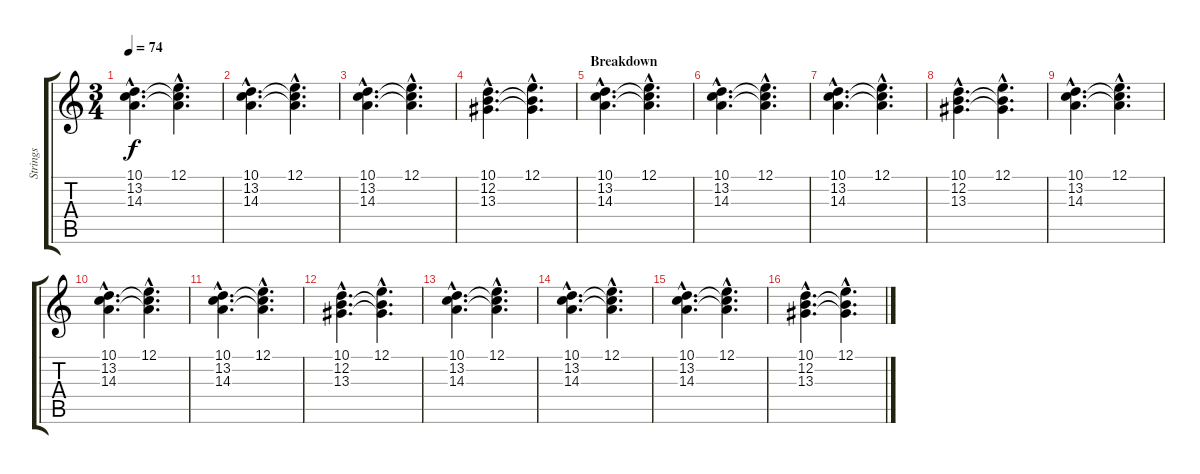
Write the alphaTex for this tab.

\track ("Strings" "Strings") {instrument stringensemble2}
\staff {score tabs}
\tuning (E4 B3 G3 D3 A2 E2) {hide}
\ts (3 4)
\tempo 74
\clef g2
\ks c
(10.1{hac} 13.2{hac} 14.3{hac}).4{d dy f} (12.1{hac} 13.2{hac t} 14.3{hac t}).4{d} |
(10.1{hac} 13.2{hac} 14.3{hac}).4{d} (12.1{hac} 13.2{hac t} 14.3{hac t}).4{d} |
(10.1{hac} 13.2{hac} 14.3{hac}).4{d} (12.1{hac} 13.2{hac t} 14.3{hac t}).4{d} |
(10.1{hac} 12.2{hac} 13.3{hac}).4{d} (12.1{hac} 12.2{hac t} 13.3{hac t}).4{d} |
\section ("" "Breakdown")
(10.1{hac} 13.2{hac} 14.3{hac}).4{d} (12.1{hac} 13.2{hac t} 14.3{hac t}).4{d} |
(10.1{hac} 13.2{hac} 14.3{hac}).4{d} (12.1{hac} 13.2{hac t} 14.3{hac t}).4{d} |
(10.1{hac} 13.2{hac} 14.3{hac}).4{d} (12.1{hac} 13.2{hac t} 14.3{hac t}).4{d} |
(10.1{hac} 12.2{hac} 13.3{hac}).4{d} (12.1{hac} 12.2{hac t} 13.3{hac t}).4{d} |
(10.1{hac} 13.2{hac} 14.3{hac}).4{d} (12.1{hac} 13.2{hac t} 14.3{hac t}).4{d} |
(10.1{hac} 13.2{hac} 14.3{hac}).4{d} (12.1{hac} 13.2{hac t} 14.3{hac t}).4{d} |
(10.1{hac} 13.2{hac} 14.3{hac}).4{d} (12.1{hac} 13.2{hac t} 14.3{hac t}).4{d} |
(10.1{hac} 12.2{hac} 13.3{hac}).4{d} (12.1{hac} 12.2{hac t} 13.3{hac t}).4{d} |
(10.1{hac} 13.2{hac} 14.3{hac}).4{d} (12.1{hac} 13.2{hac t} 14.3{hac t}).4{d} |
(10.1{hac} 13.2{hac} 14.3{hac}).4{d} (12.1{hac} 13.2{hac t} 14.3{hac t}).4{d} |
(10.1{hac} 13.2{hac} 14.3{hac}).4{d} (12.1{hac} 13.2{hac t} 14.3{hac t}).4{d} |
(10.1{hac} 12.2{hac} 13.3{hac}).4{d} (12.1{hac} 12.2{hac t} 13.3{hac t}).4{d}
